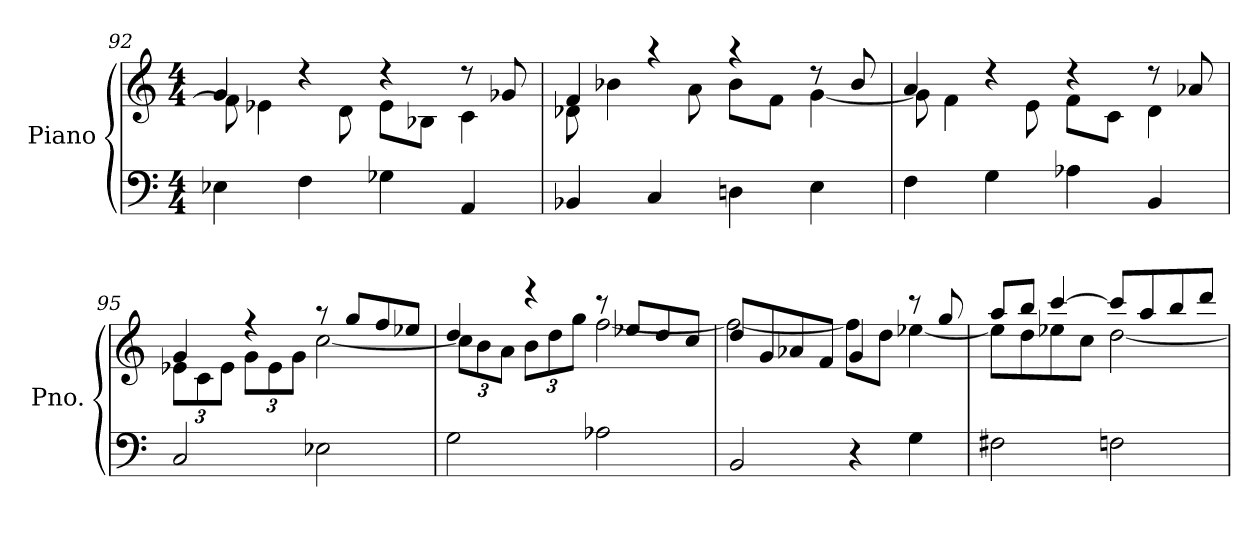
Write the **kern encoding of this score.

**kern	**kern
*part1	*part1
*staff2	*staff1
*I"Piano	*
*I'Pno.	*
*clefF4	*clefG2
*k[]	*k[]
*M4/4	*M4/4
=92	=92
*	*^
4E-X\	4g/	8f\]
.	.	4e-X\
4F\	4r	.
.	.	8d\
4G-X\	4r	8e-\L
.	.	8B-X\J
4AA/	8r	4c\
.	8g-X/	.
=93	=93	=93
4BB-X/	4f/	8d-X\
.	.	4b-X\
4C/	4r	.
.	.	8a\
4Dn\	4r	8b-\L
.	.	8f\J
4E\	8r	[4g\
.	8b-/	.
=94	=94	=94
4F\	4a/	8g\]
.	.	4f\
4G\	4r	.
.	.	8e\
4A-X\	4r	8f\L
.	.	8c\J
4BB/	8r	4d\
.	8a-X/	.
=95	=95	=95
*	*	*Xbrackettup
2C/	4g/	12e-X\L
.	.	12c\
.	.	12e-\J
.	4r	12g\L
.	.	12e-\
.	.	12g\J
2E-X\	8r	[2cc\
.	8gg/L	.
.	8ff/	.
.	8ee-X/J	.
=96	=96	=96
2G\	4dd/	12cc\L]
.	.	12b\
.	.	12a\J
.	4r	12b\L
.	.	12dd\
.	.	12gg\J
2A-X\	8r	[>2ff\
.	8ee-X/L	.
.	8dd/	.
.	8cc/J	.
=97	=97	=97
2BB/	8dd/L	2ff\_
.	8g/	.
.	8a-X/	.
.	8f/J	.
4r	4g/	8ff\L]
.	.	8dd\J
4G\	8r	[4ee-X\
.	8gg/	.
=98	=98	=98
2F#X\	8aa/L	8ee-\L]
.	8bb/J	8dd\
.	[4ccc/	8ee-X\
.	.	8cc\J
2Fn\	8ccc/L]	[2dd\
.	8aa/	.
.	8bb/	.
.	8ddd/J	.
*	*v	*v
=	=
*-	*-
